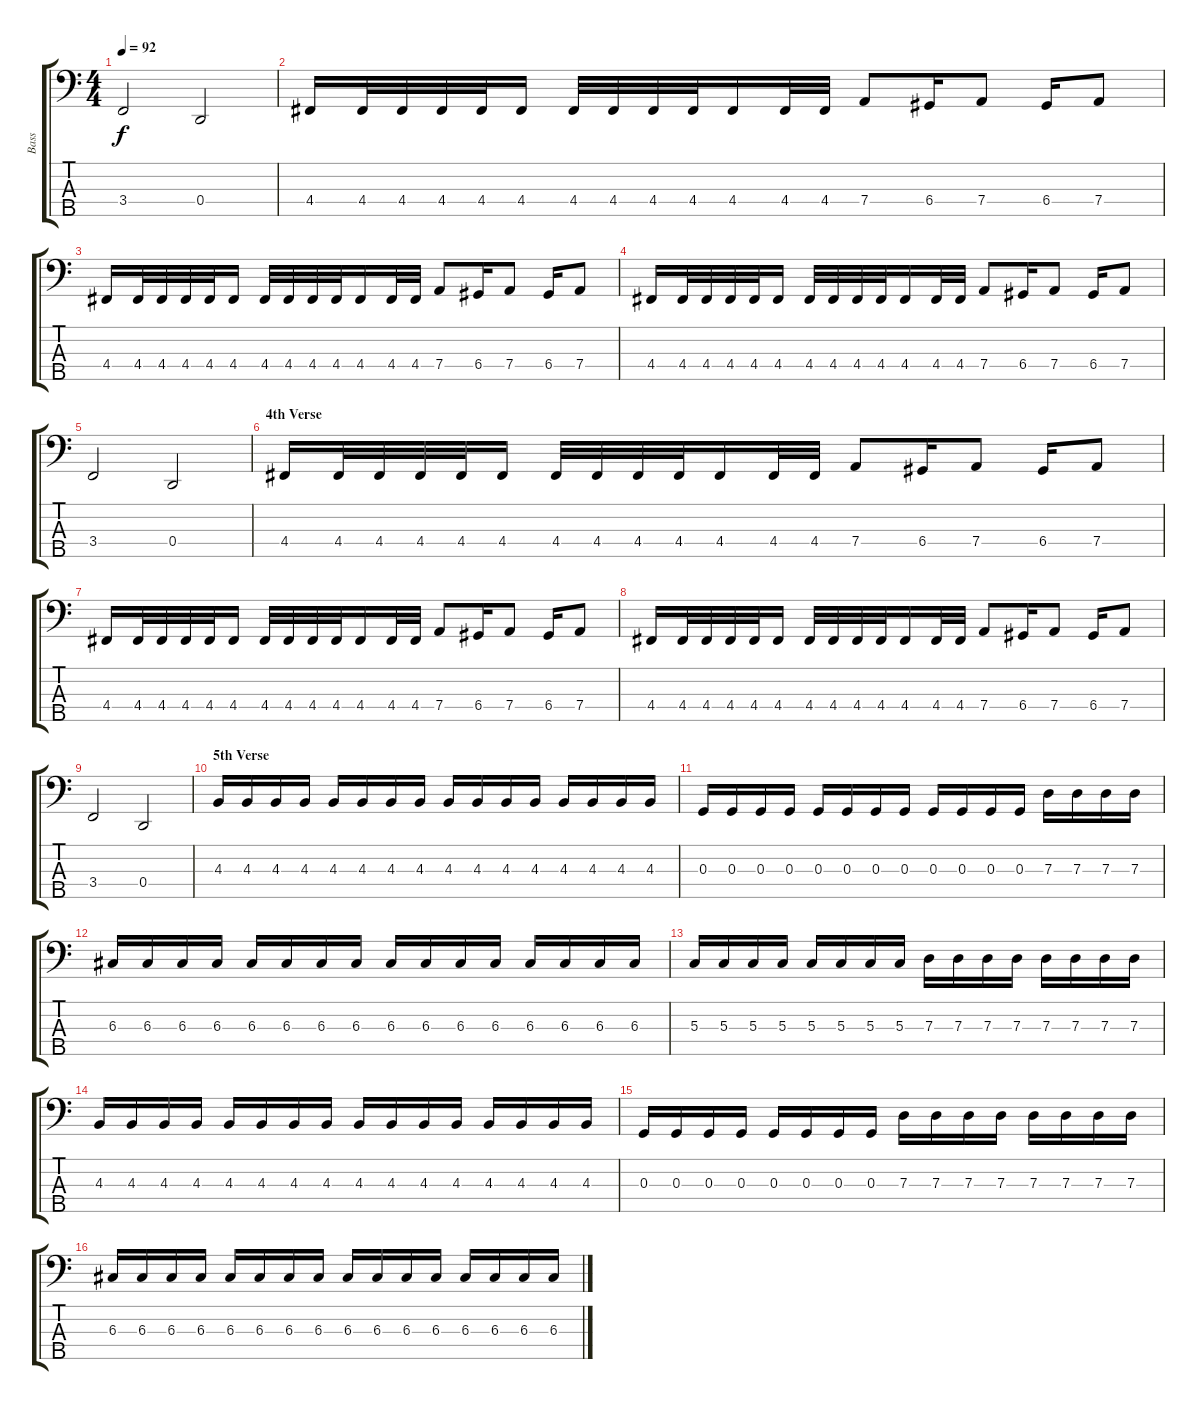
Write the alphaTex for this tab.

\track ("Bass" "Bass") {instrument electricbassfinger}
\staff {score tabs}
\tuning (F2 C2 G1 D1 A0) {hide}
\ts (4 4)
\tempo 92
\clef f4
\ks c
3.4.2{dy f} 0.4.2 |
4.4.16 4.4.32 4.4.32 4.4.32 4.4.32 4.4.16 4.4.32 4.4.32 4.4.32 4.4.32 4.4.16 4.4.32 4.4.32 7.4.8 6.4.16 7.4.8 6.4.16 7.4.8 |
4.4.16 4.4.32 4.4.32 4.4.32 4.4.32 4.4.16 4.4.32 4.4.32 4.4.32 4.4.32 4.4.16 4.4.32 4.4.32 7.4.8 6.4.16 7.4.8 6.4.16 7.4.8 |
4.4.16 4.4.32 4.4.32 4.4.32 4.4.32 4.4.16 4.4.32 4.4.32 4.4.32 4.4.32 4.4.16 4.4.32 4.4.32 7.4.8 6.4.16 7.4.8 6.4.16 7.4.8 |
3.4.2 0.4.2 |
\section ("" "4th Verse")
4.4.16 4.4.32 4.4.32 4.4.32 4.4.32 4.4.16 4.4.32 4.4.32 4.4.32 4.4.32 4.4.16 4.4.32 4.4.32 7.4.8 6.4.16 7.4.8 6.4.16 7.4.8 |
4.4.16 4.4.32 4.4.32 4.4.32 4.4.32 4.4.16 4.4.32 4.4.32 4.4.32 4.4.32 4.4.16 4.4.32 4.4.32 7.4.8 6.4.16 7.4.8 6.4.16 7.4.8 |
4.4.16 4.4.32 4.4.32 4.4.32 4.4.32 4.4.16 4.4.32 4.4.32 4.4.32 4.4.32 4.4.16 4.4.32 4.4.32 7.4.8 6.4.16 7.4.8 6.4.16 7.4.8 |
3.4.2 0.4.2 |
\section ("" "5th Verse")
4.3.16 4.3.16 4.3.16 4.3.16 4.3.16 4.3.16 4.3.16 4.3.16 4.3.16 4.3.16 4.3.16 4.3.16 4.3.16 4.3.16 4.3.16 4.3.16 |
0.3.16 0.3.16 0.3.16 0.3.16 0.3.16 0.3.16 0.3.16 0.3.16 0.3.16 0.3.16 0.3.16 0.3.16 7.3.16 7.3.16 7.3.16 7.3.16 |
6.3.16 6.3.16 6.3.16 6.3.16 6.3.16 6.3.16 6.3.16 6.3.16 6.3.16 6.3.16 6.3.16 6.3.16 6.3.16 6.3.16 6.3.16 6.3.16 |
5.3.16 5.3.16 5.3.16 5.3.16 5.3.16 5.3.16 5.3.16 5.3.16 7.3.16 7.3.16 7.3.16 7.3.16 7.3.16 7.3.16 7.3.16 7.3.16 |
4.3.16 4.3.16 4.3.16 4.3.16 4.3.16 4.3.16 4.3.16 4.3.16 4.3.16 4.3.16 4.3.16 4.3.16 4.3.16 4.3.16 4.3.16 4.3.16 |
0.3.16 0.3.16 0.3.16 0.3.16 0.3.16 0.3.16 0.3.16 0.3.16 7.3.16 7.3.16 7.3.16 7.3.16 7.3.16 7.3.16 7.3.16 7.3.16 |
6.3.16 6.3.16 6.3.16 6.3.16 6.3.16 6.3.16 6.3.16 6.3.16 6.3.16 6.3.16 6.3.16 6.3.16 6.3.16 6.3.16 6.3.16 6.3.16
